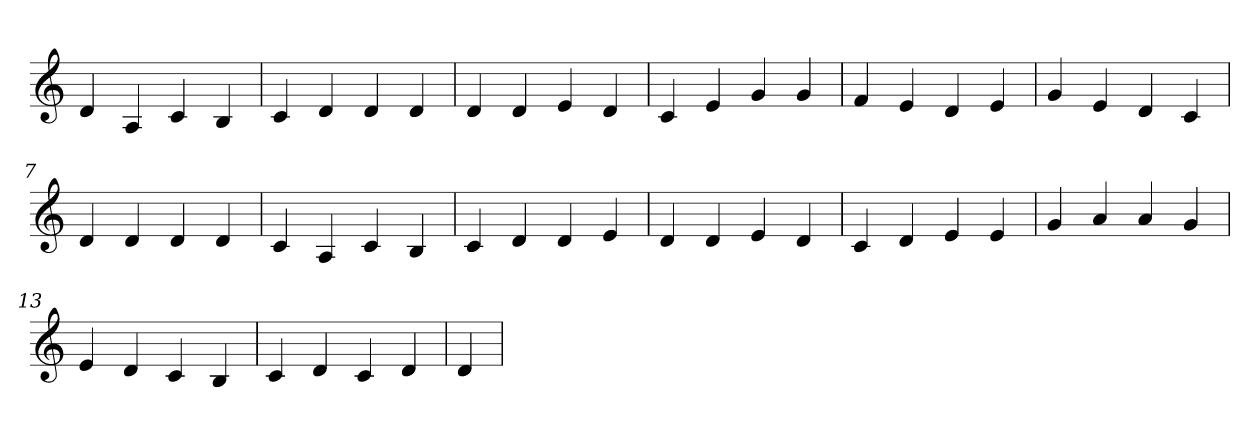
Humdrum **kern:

**kern
*part1
*staff1
*clefG2
=1
4d
4A
4c
4B
=2
4c
4d
4d
4d
=3
4d
4d
4e
4d
=4
4c
4e
4g
4g
=5
4f
4e
4d
4e
=6
4g
4e
4d
4c
=7
4d
4d
4d
4d
=8
4c
4A
4c
4B
=9
4c
4d
4d
4e
=10
4d
4d
4e
4d
=11
4c
4d
4e
4e
=12
4g
4a
4a
4g
=13
4e
4d
4c
4B
=14
4c
4d
4c
4d
=15
4d
=
*-
